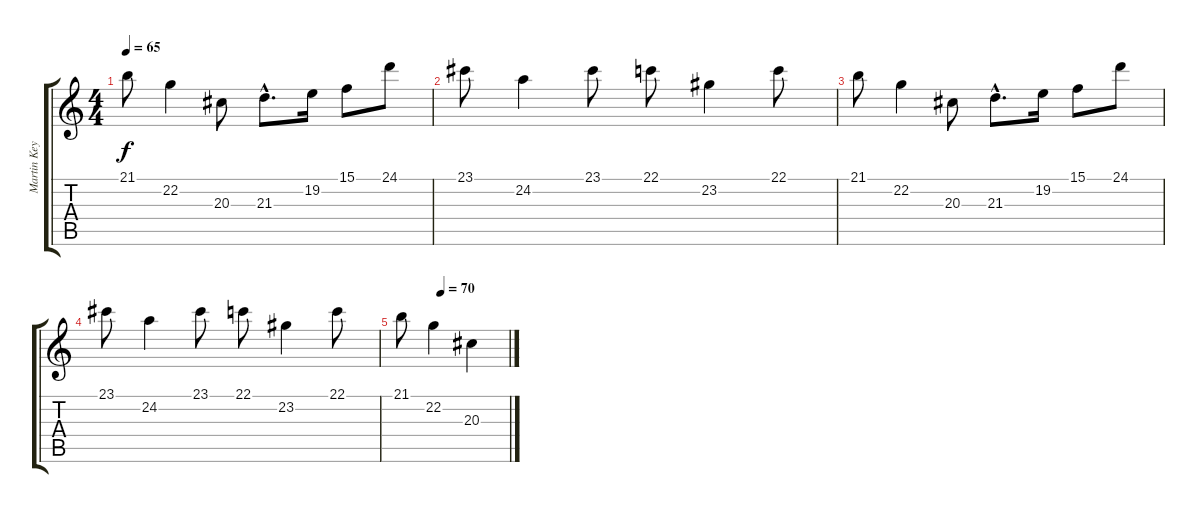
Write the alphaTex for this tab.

\track ("Martin Keyboard1" "Martin Key") {instrument fx7echoes}
\staff {score tabs}
\tuning (D4 A3 F3 C3 G2 D2) {hide}
\ts (4 4)
\tempo 65
\clef g2
\ks c
21.1.8{dy f} 22.2.4 20.3.8 21.3{hac}.8{d} 19.2.16 15.1.8 24.1.8 |
23.1.8 24.2.4 23.1.8 22.1.8 23.2.4 22.1.8 |
21.1.8 22.2.4 20.3.8 21.3{hac}.8{d} 19.2.16 15.1.8 24.1.8 |
23.1.8 24.2.4 23.1.8 22.1.8 23.2.4 22.1.8 |
\tempo (70 0.375)
21.1.8 22.2.4 20.3.4
